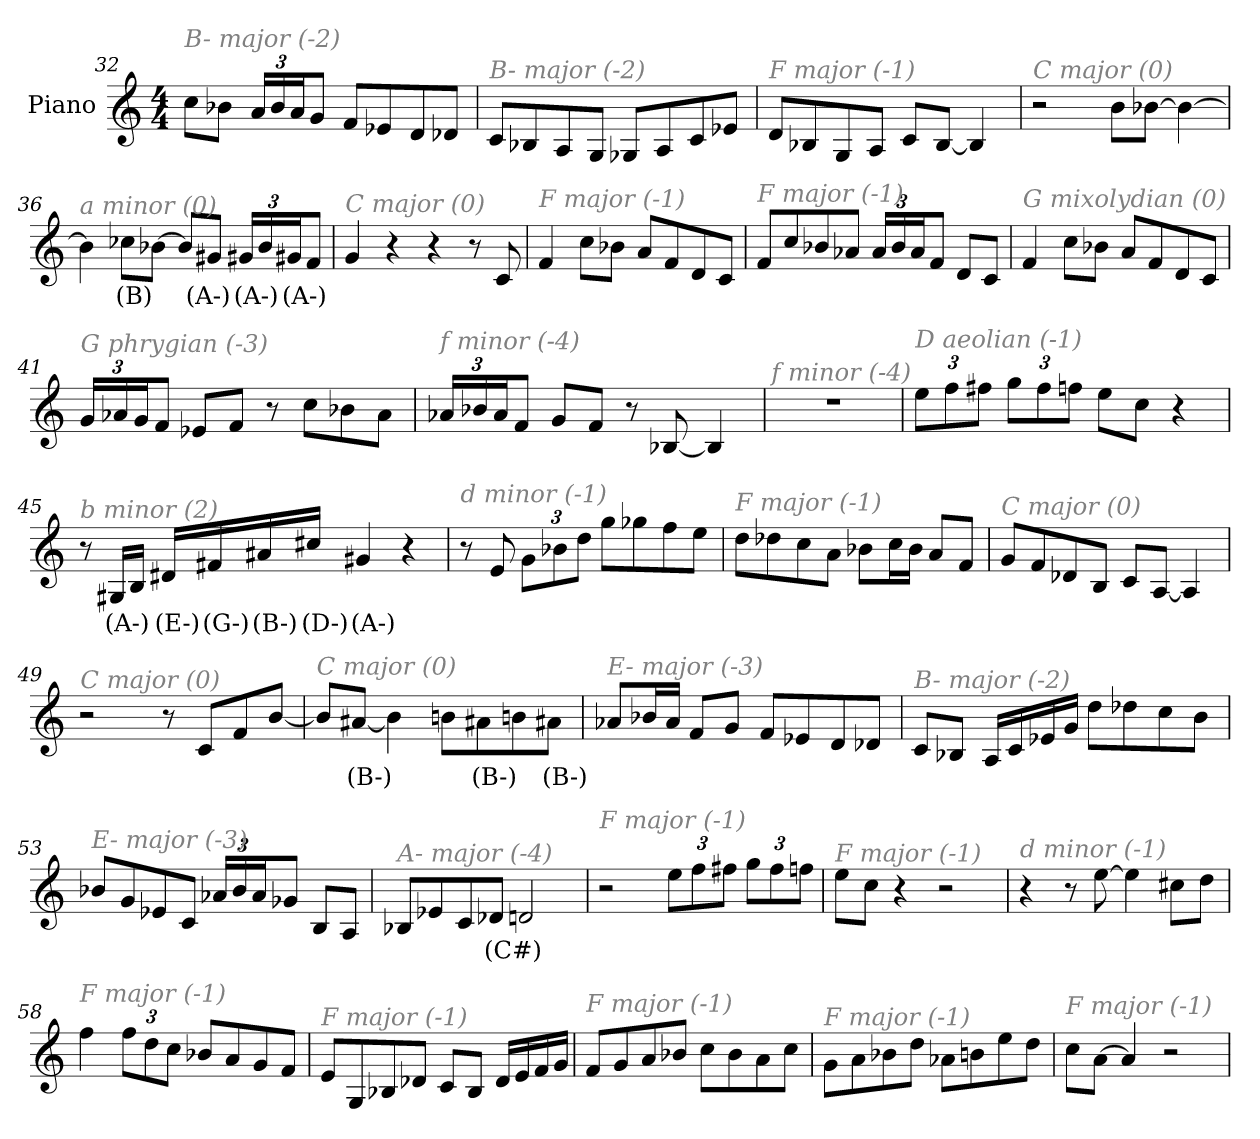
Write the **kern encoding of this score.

**kern	**text
*part1	*part1
*staff1	*staff1
*I"Piano	*
*I'Pno	*
*clefG2	*
*k[]	*
*M4/4	*
=32	=32
!LO:TX:i:color=#808080:t=B- major (-2)	!
8cc\L	.
8b-X\J	.
*Xbrackettup	*
24a/LL	.
24b-/	.
24a/J	.
8g/J	.
8f/L	.
8e-X/	.
8d/	.
8d-X/J	.
=33	=33
!LO:TX:i:color=#808080:t=B- major (-2)	!
8c/L	.
8B-X/	.
8A/	.
8G/J	.
8G-X/L	.
8A/	.
8c/	.
8e-X/J	.
!!LO:LB:g=z
=34	=34
!LO:TX:i:color=#808080:t=F major (-1)	!
8d/L	.
8B-X/	.
8G/	.
8A/J	.
8c/L	.
[8B-/J	.
4B-/]	.
=35	=35
!LO:TX:i:color=#808080:t=C major (0)	!
2r	.
8b\L	.
[8b-X\J	.
4b-\_	.
=36	=36
!LO:TX:i:color=#808080:t=a minor (0)	!
4b-\]	.
8cc-Xi\L	(B)
[8b-X\J	.
8b-/L]	.
8g#Xj/J	(A-)
24g#Xj/LL	(A-)
24b-/	.
24g#Xj/J	(A-)
8f/J	.
=37	=37
!LO:TX:i:color=#808080:t=C major (0)	!
4g/	.
4r	.
4r	.
8r	.
8c/	.
=38	=38
!LO:TX:i:color=#808080:t=F major (-1)	!
4f/	.
8cc\L	.
8b-X\J	.
8a/L	.
8f/	.
8d/	.
8c/J	.
!!LO:LB:g=z
=39	=39
!LO:TX:i:color=#808080:t=F major (-1)	!
8f/L	.
8cc/	.
8b-X/	.
8a-X/J	.
24a-/LL	.
24b-/	.
24a-/J	.
8f/J	.
8d/L	.
8c/J	.
=40	=40
!LO:TX:i:color=#808080:t=G mixolydian (0)	!
4f/	.
8cc\L	.
8b-X\J	.
8a/L	.
8f/	.
8d/	.
8c/J	.
=41	=41
!LO:TX:i:color=#808080:t=G phrygian (-3)	!
24g/LL	.
24a-X/	.
24g/J	.
8f/J	.
8e-X/L	.
8f/J	.
8r	.
8cc\L	.
8b-X\	.
8a-\J	.
=42	=42
!LO:TX:i:color=#808080:t=f minor (-4)	!
24a-X/LL	.
24b-X/	.
24a-/J	.
8f/J	.
8g/L	.
8f/J	.
8r	.
[8B-X/	.
4B-/]	.
!!LO:PB:g=z
=43	=43
!LO:TX:i:color=#808080:t=f minor (-4)	!
1r	.
=44	=44
!LO:TX:i:color=#808080:t=D aeolian (-1)	!
12ee\L	.
12ff\	.
12ff#X\J	.
12gg\L	.
12ff#\	.
12ffn\J	.
8ee\L	.
8cc\J	.
4r	.
=45	=45
!LO:TX:i:color=#808080:t=b minor (2)	!
8r	.
16G#Xj/LL	(A-)
16B/JJ	.
16d#Xj/LL	(E-)
16f#Xj/	(G-)
16a#Xj/	(B-)
16cc#Xj/JJ	(D-)
4g#Xj/	(A-)
4r	.
=46	=46
!LO:TX:i:color=#808080:t=d minor (-1)	!
8r	.
8e/	.
12g\L	.
12b-X\	.
12dd\J	.
8gg\L	.
8gg-X\	.
8ff\	.
8ee\J	.
!!LO:LB:g=z
=47	=47
!LO:TX:i:color=#808080:t=F major (-1)	!
8dd\L	.
8dd-X\	.
8cc\	.
8a\J	.
8b-X\L	.
16cc\L	.
16b-\JJ	.
8a/L	.
8f/J	.
=48	=48
!LO:TX:i:color=#808080:t=C major (0)	!
8g/L	.
8f/	.
8d-X/	.
8B/J	.
8c/L	.
[8A/J	.
4A/]	.
=49	=49
!LO:TX:i:color=#808080:t=C major (0)	!
2r	.
8r	.
8c/L	.
8f/	.
[8b/J	.
=50	=50
!LO:TX:i:color=#808080:t=C major (0)	!
8b/L]	.
[8a#Xj/J	(B-)
4b-\]	.
8bn\L	.
8a#Xj\	(B-)
8bn\	.
8a#Xj\J	(B-)
!!LO:LB:g=z
=51	=51
!LO:TX:i:color=#808080:t=E- major (-3)	!
8a-X/L	.
16b-X/L	.
16a-/JJ	.
8f/L	.
8g/J	.
8f/L	.
8e-X/	.
8d/	.
8d-X/J	.
=52	=52
!LO:TX:i:color=#808080:t=B- major (-2)	!
8c/L	.
8B-X/J	.
16A/LL	.
16c/	.
16e-X/	.
16g/JJ	.
8dd\L	.
8dd-X\	.
8cc\	.
8b\J	.
=53	=53
!LO:TX:i:color=#808080:t=E- major (-3)	!
8b-X/L	.
8g/	.
8e-X/	.
8c/J	.
24a-X/LL	.
24b-/	.
24a-/J	.
8g-X/J	.
8B/L	.
8A/J	.
=54	=54
!LO:TX:i:color=#808080:t=A- major (-4)	!
8B-X/L	.
8e-X/	.
8c/	.
8d-Xj/J	(C#)
2d/	.
!!LO:LB:g=z
=55	=55
!LO:TX:i:color=#808080:t=F major (-1)	!
2r	.
12ee\L	.
12ff\	.
12ff#X\J	.
12gg\L	.
12ff#\	.
12ffn\J	.
=56	=56
!LO:TX:i:color=#808080:t=F major (-1)	!
8ee\L	.
8cc\J	.
4r	.
2r	.
=57	=57
!LO:TX:i:color=#808080:t=d minor (-1)	!
4r	.
8r	.
[8ee\	.
4ee\]	.
8cc#X\L	.
8dd\J	.
=58	=58
!LO:TX:i:color=#808080:t=F major (-1)	!
4ff\	.
12ff\L	.
12dd\	.
12cc\J	.
8b-X/L	.
8a/	.
8g/	.
8f/J	.
!!LO:LB:g=z
=59	=59
!LO:TX:i:color=#808080:t=F major (-1)	!
8e/L	.
8G/	.
8B-X/	.
8d-X/J	.
8c/L	.
8B-/J	.
16d-/LL	.
16e/	.
16f/	.
16g/JJ	.
=60	=60
!LO:TX:i:color=#808080:t=F major (-1)	!
8f/L	.
8g/	.
8a/	.
8b-X/J	.
8cc\L	.
8b-\	.
8a\	.
8cc\J	.
=61	=61
!LO:TX:i:color=#808080:t=F major (-1)	!
8g\L	.
8a\	.
8b-X\	.
8dd\J	.
8a-X\L	.
8bn\	.
8ee\	.
8dd\J	.
=62	=62
!LO:TX:i:color=#808080:t=F major (-1)	!
8cc\L	.
[8a\J	.
4a/]	.
2r	.
=	=
*-	*-
